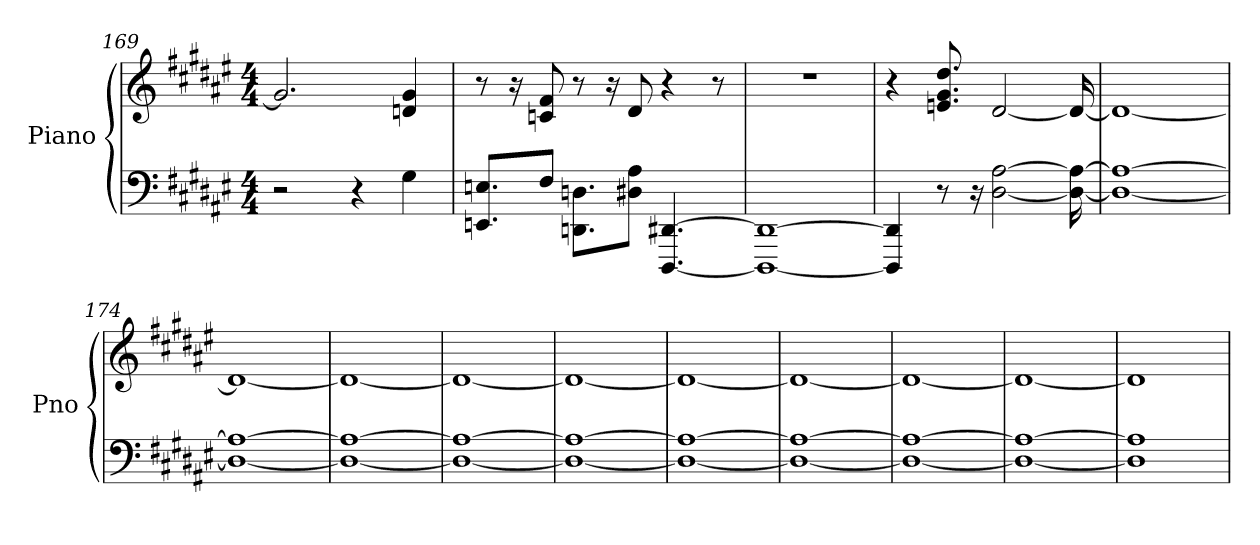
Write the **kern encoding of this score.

**kern	**kern
*part1	*part1
*staff2	*staff1
*I"Piano	*
*I'Pno	*
*clefF4	*clefG2
*k[f#c#g#d#a#e#]	*k[f#c#g#d#a#e#]
*F#:	*F#:
*M4/4	*M4/4
=169	=169
2r	2.g#]
4r	.
4G#	4g# 4d
=170	=170
8.EE/ 8.E/L	8r
.	16r
8F#/J	8f# 8c
8.D\ 8.DD\L	8r
.	16r
8D#\ 8A#\J	8d#
[4.DD# [4.DDD#	4r
.	8r
=171	=171
1DD#_ 1DDD#_	1r
=172	=172
4DD#] 4DDD#]	4r
8r	8.g# 8.dd# 8.e
16r	.
[2D# [2A#	[2d#
16D#_ 16A#_	16d#_
=173	=173
1D#_ 1A#_	1d#_
=174	=174
1D#_ 1A#_	1d#_
=175	=175
1D#_ 1A#_	1d#_
=176	=176
1D#_ 1A#_	1d#_
=177	=177
1D#_ 1A#_	1d#_
=178	=178
1D#_ 1A#_	1d#_
=179	=179
1D#_ 1A#_	1d#_
=180	=180
1D#_ 1A#_	1d#_
=181	=181
1D#_ 1A#_	1d#_
=182	=182
1D#] 1A#]	1d#]
=	=
*-	*-
